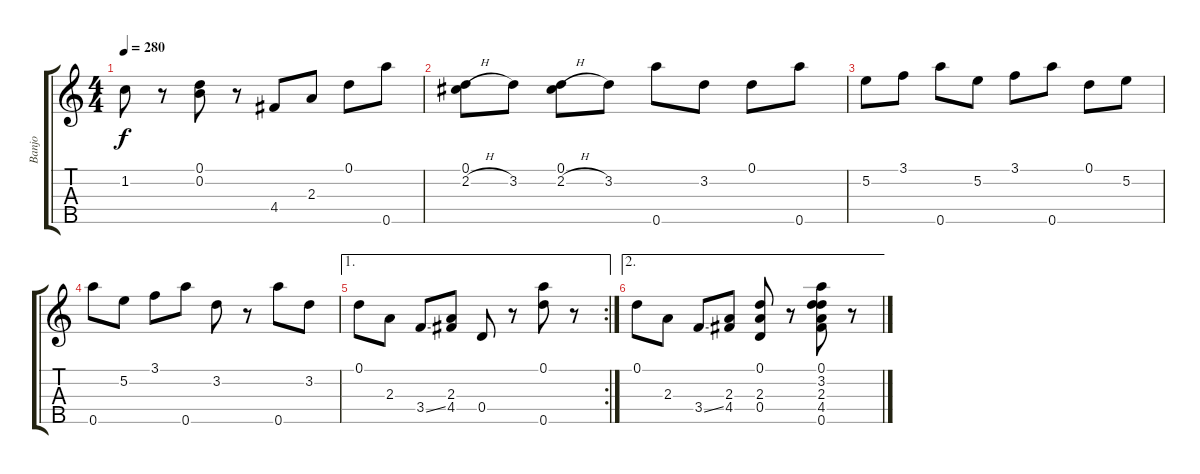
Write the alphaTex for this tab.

\track ("Banjo" "Banjo") {instrument banjo}
\staff {score tabs}
\tuning (D4 B3 G3 D3 A4) {hide}
\displaytranspose 12
\ts (4 4)
\tempo 280
\clef g2
\ks c
1.2.8{dy f} r.8 (0.1 0.2).8 r.8 4.4.8 2.3.8 0.1.8 0.5.8 |
(0.1 2.2{h}).8 3.2.8 (0.1 2.2{h}).8 3.2.8 0.5.8 3.2.8 0.1.8 0.5.8 |
5.2.8 3.1.8 0.5.8 5.2.8 3.1.8 0.5.8 0.1.8 5.2.8 |
0.5.8 5.2.8 3.1.8 0.5.8 3.2.8 r.8 0.5.8 3.2.8 |
\ae 1
\rc 2
0.1.8 2.3.8 3.4{ss}.8 (2.3 4.4).8 0.4.8 r.8 (0.1 0.5).8 r.8 |
\ae 2
0.1.8 2.3.8 3.4{ss}.8 (2.3 4.4).8 (0.1 2.3 0.4).8 r.8 (0.1 3.2 2.3 4.4 0.5).8 r.8
